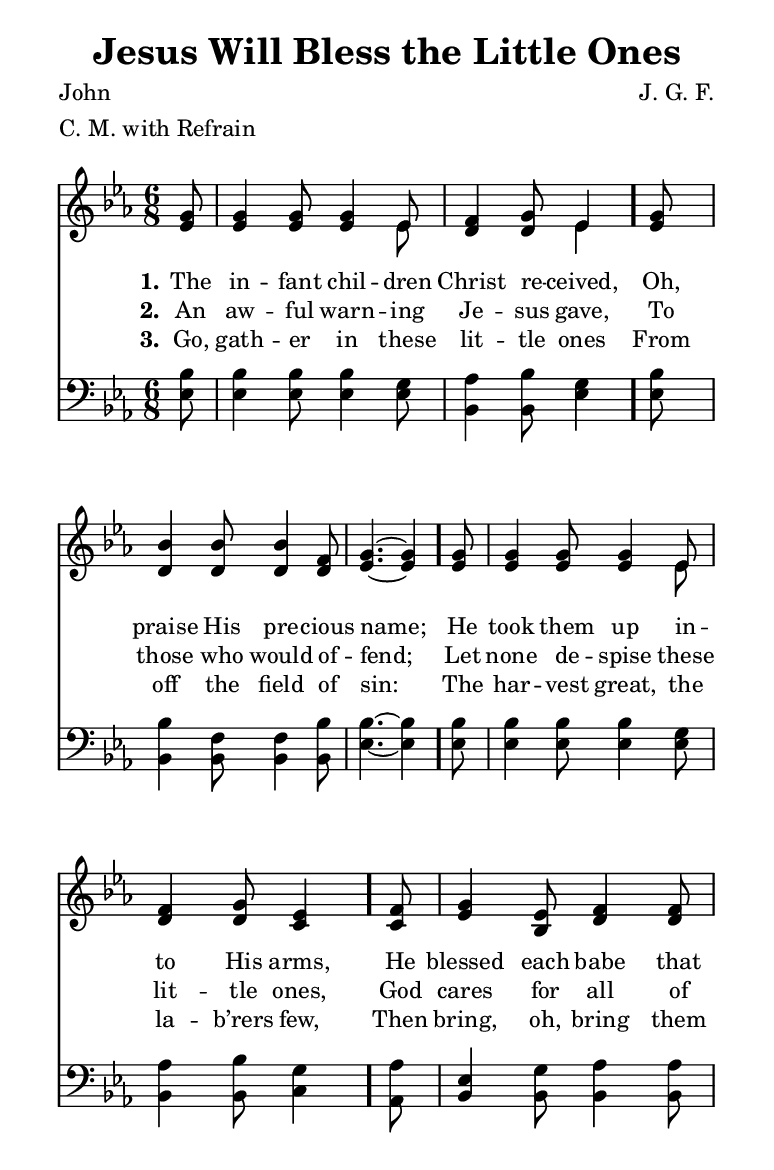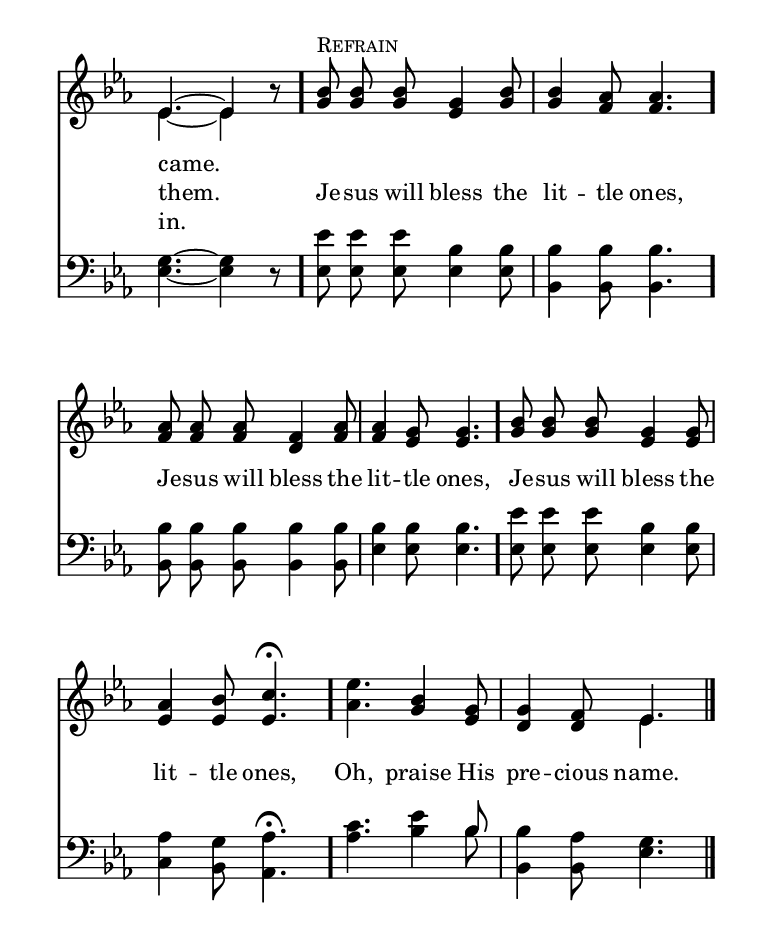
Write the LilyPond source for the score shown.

\include "common/global.ily"
\paper {
  \include "common/paper.ily"
}

\header{
  %children
  hymnnumber = "318"
  title = "Jesus Will Bless the Little Ones"
  tunename = ""
  meter = "C. M. with Refrain"
  poet = "John"
  composer = "J. G. F."
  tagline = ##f
}

ta = { \tempo 4=80 }
tb = { \tempo 4=40 }

global = {
  \include "common/overrides.ily"
  \override Staff.TimeSignature.style = #'numbered
  \time 6/8
  \override Score.MetronomeMark.transparent = ##t % hide all fermata changes too
  \ta
  \key ees \major
  \partial 8
  \autoBeamOff
}

patternA = { \ta c8 | c4 c8 c4 c8 | c4 c8 c4 }
patternB = { \ta c8 | c4 c8 c4 c8 | c4. ~ c4 c8 }
patternC = { \ta c8 c c c4 c8 | c4 c8 c4. }
patternD = { \ta c8 c c c4 c8 | c4 c8 \tb c4.\fermata \ta }
patternE = { \ta c4. c4 c8 | c4 c8 c4. }

notesSoprano = {
\global
\relative c'' {

  \changePitch \patternA { g | g g g ees | f g ees }
  \changePitch \patternB { g | bes bes bes f | g g } \eogbreak
  \changePitch \patternA { g | g g g ees | f g ees }
  \changePitch \patternB { f | g ees f f | ees ees r } \eogbreak

  << s^\markup { \small \caps "Refrain" }
  \changePitch \patternC { bes' bes bes g bes | bes aes aes } >>
  \changePitch \patternC { aes aes aes f aes | aes g g } \eogbreak
  \changePitch \patternD { bes bes bes g g | aes bes c }
  \changePitch \patternE { ees bes g | g f ees }

  \bar "|."

}
}

notesAlto = {
\global
\relative e' {

  \changePitch \patternA { ees | ees ees ees ees | d d ees }
  \changePitch \patternB { ees | d d d d | ees ees }
  \changePitch \patternA { ees | ees ees ees ees | d d c }
  \changePitch \patternB { c | ees bes d d | ees ees r }

  \changePitch \patternC { g g g ees g | g f f }
  \changePitch \patternC { f f f d f | f ees ees }
  \changePitch \patternD { g g g ees ees | ees ees ees }
  \changePitch \patternE { aes g ees | d d ees }

}
}

notesTenor = {
\global
\relative a {

  \changePitch \patternA { bes | bes bes bes g | aes bes g }
  \changePitch \patternB { bes | bes f f bes | bes bes }
  \changePitch \patternA { bes | bes bes bes g | aes bes g }
  \changePitch \patternB { aes | ees g aes aes | g g r }

  \changePitch \patternC { ees' ees ees bes bes | bes bes bes }
  \changePitch \patternC { bes bes bes bes bes | bes bes bes }
  \changePitch \patternD { ees ees ees bes bes | aes g aes }
  \changePitch \patternE { c ees bes | bes aes g }

}
}

notesBass = {
\global
\relative f {

  \changePitch \patternA { ees | ees ees ees ees | bes bes ees }
  \changePitch \patternB { ees | bes bes bes bes | ees ees }
  \changePitch \patternA { ees | ees ees ees ees | bes bes c }
  \changePitch \patternB { aes | bes bes bes bes | ees ees r }

  \changePitch \patternC { ees ees ees ees ees | bes bes bes }
  \changePitch \patternC { bes bes bes bes bes | ees ees ees }
  \changePitch \patternD { ees ees ees ees ees | c bes aes }
  \changePitch \patternE { aes' bes bes | bes, bes | ees }

}
}

Refrain = \lyricmode {

Je -- sus will bless the lit -- tle ones, \bar "."
Je -- sus will bless the lit -- tle ones, \bar "."
Je -- sus will bless the lit -- tle ones, \bar "."
Oh, praise His pre -- cious name. \bar "."

}

wordsA = \lyricmode {
\set stanza = "1."

The in -- fant chil -- dren Christ re -- ceived, \bar "."
Oh, praise His pre -- cious name; \bar "."
He took them up in -- to His arms, \bar "."
He blessed each babe that came. \bar "." % XXX blue book has "blest" but that is adjectival only (past participle, not past tense verb)

}

wordsB = \lyricmode {
\set stanza = "2."

An aw -- ful warn -- ing Je -- sus gave,
To those who would of -- fend;
Let none de -- spise these lit -- tle ones,
God cares for all of them.

\Refrain

}

wordsC = \lyricmode {
\set stanza = "3."

Go, gath -- er in these lit -- tle ones
From off the field of sin:
The har -- vest great, the la -- b’rers few,
Then bring, oh, bring them in.

}

\score {
  \context ChoirStaff <<
    \context Staff = upper <<
      \set Staff.autoBeaming = ##f
      \set ChoirStaff.systemStartDelimiter = #'SystemStartBar
      \set ChoirStaff.printPartCombineTexts = ##f
      \partcombine #'(2 . 9) \notesSoprano \notesAlto
      \context NullVoice = sopranos { \voiceOne << \notesSoprano >> }
      \context NullVoice = altos { \voiceTwo << \notesAlto >> }
      \context Lyrics = one   \lyricsto sopranos \wordsA
      \context Lyrics = two   \lyricsto sopranos \wordsB
      \context Lyrics = three \lyricsto sopranos \wordsC
    >>
    \context Staff = men <<
      \set Staff.autoBeaming = ##f
      \clef bass
      \set ChoirStaff.printPartCombineTexts = ##f
      \partcombine #'(2 . 9) \notesTenor \notesBass
      \context NullVoice = tenors { \voiceOne << \notesTenor >> }
      \context NullVoice = basses { \voiceTwo << \notesBass >> }
    >>
  >>
  \layout {
    \include "common/layout.ily"
  }
  \midi{
    \include "common/midi.ily"
  }
}

\version "2.19.49"  % necessary for upgrading to future LilyPond versions.

% vi:set et ts=2 sw=2 ai nocindent syntax=lilypond:
